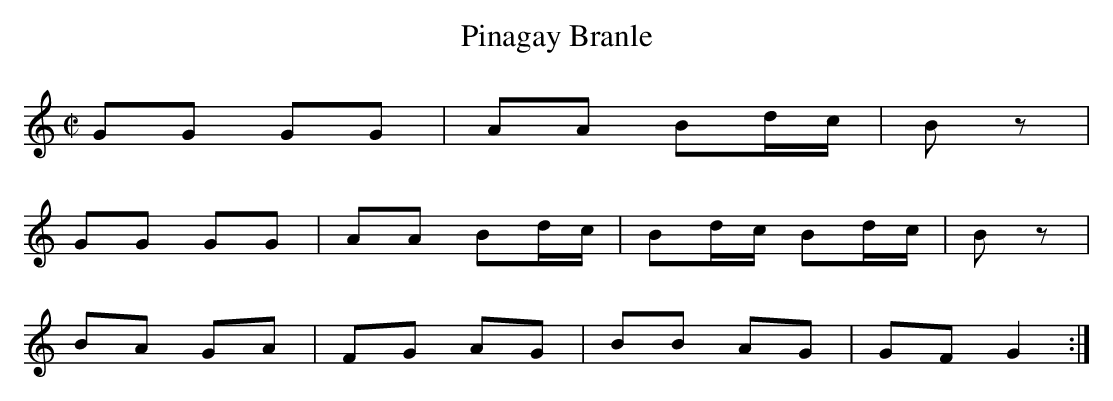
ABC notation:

X:1
T:Pinagay Branle
M:C|
K:GMix
GG GG | AA Bd/c/ | Bz |
GG GG | AA Bd/c/ | Bd/c/ Bd/c/ | Bz |
BA GA | FG AG | BB AG | GF G2 :|
